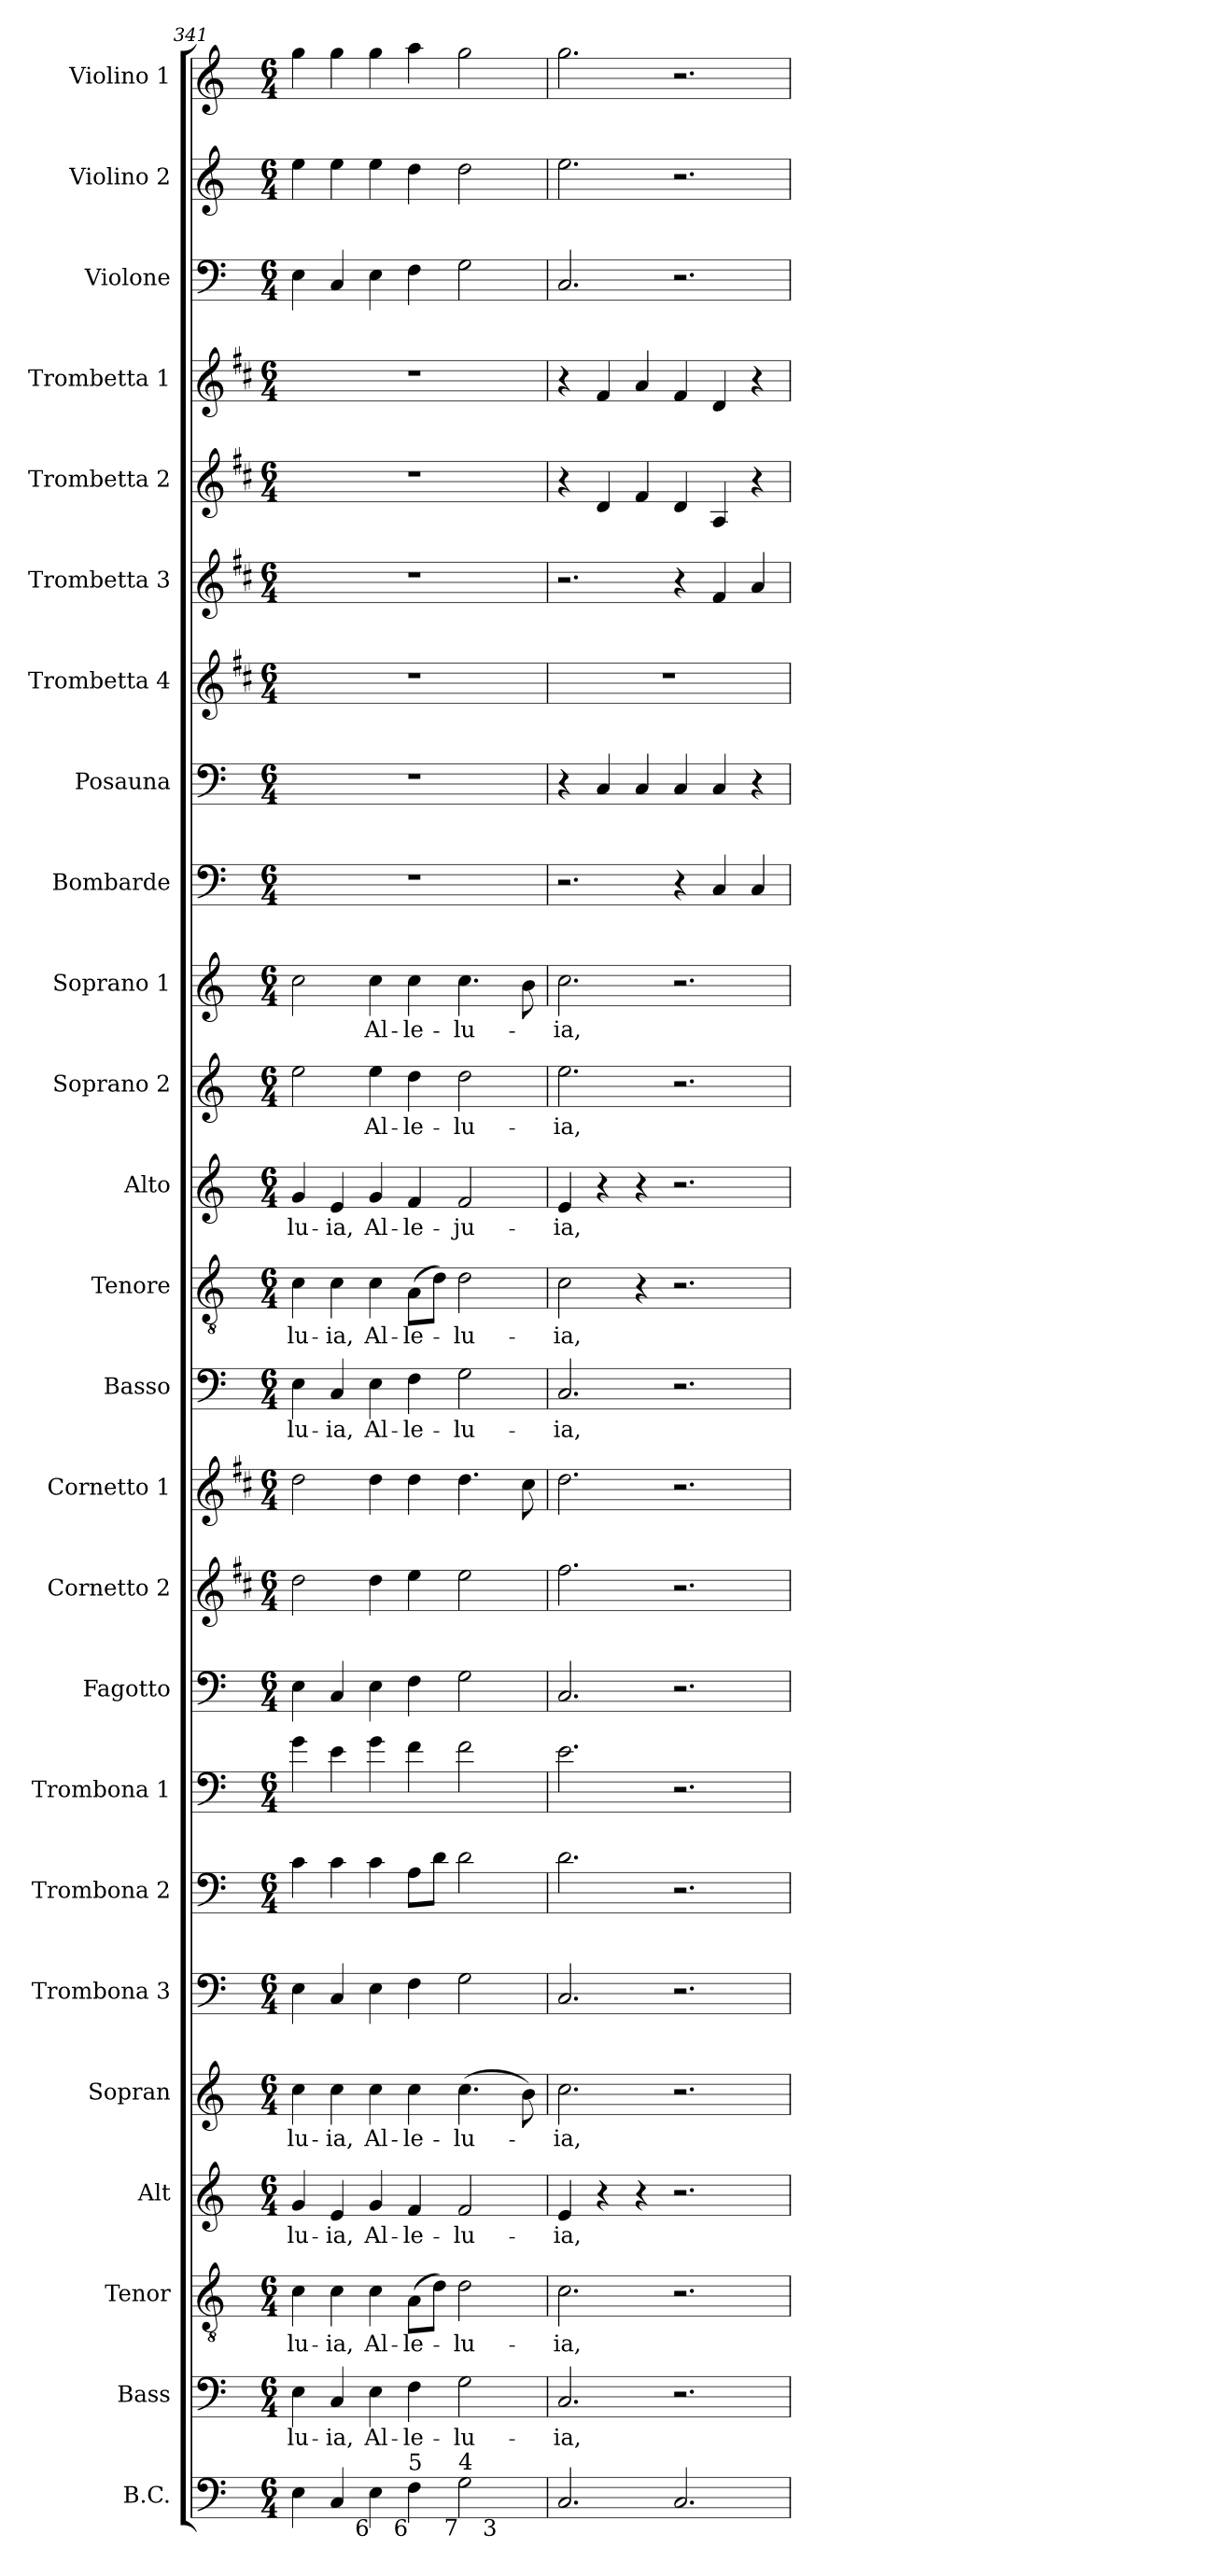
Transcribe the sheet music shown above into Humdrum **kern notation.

**kern	**kern	**text	**kern	**text	**kern	**text	**kern	**text	**kern	**kern	**kern	**kern	**kern	**kern	**kern	**text	**kern	**text	**kern	**text	**kern	**text	**kern	**text	**kern	**kern	**kern	**kern	**kern	**kern	**kern	**kern	**kern
*part25	*part24	*part24	*part23	*part23	*part22	*part22	*part21	*part21	*part20	*part19	*part18	*part17	*part16	*part15	*part14	*part14	*part13	*part13	*part12	*part12	*part11	*part11	*part10	*part10	*part9	*part8	*part7	*part6	*part5	*part4	*part3	*part2	*part1
*staff25	*staff24	*staff24	*staff23	*staff23	*staff22	*staff22	*staff21	*staff21	*staff20	*staff19	*staff18	*staff17	*staff16	*staff15	*staff14	*staff14	*staff13	*staff13	*staff12	*staff12	*staff11	*staff11	*staff10	*staff10	*staff9	*staff8	*staff7	*staff6	*staff5	*staff4	*staff3	*staff2	*staff1
*I"B.C.	*I"Bass	*	*I"Tenor	*	*I"Alt	*	*I"Sopran	*	*I"Trombona 3	*I"Trombona 2	*I"Trombona 1	*I"Fagotto	*I"Cornetto 2	*I"Cornetto 1	*I"Basso	*	*I"Tenore	*	*I"Alto	*	*I"Soprano 2	*	*I"Soprano 1	*	*I"Bombarde	*I"Posauna	*I"Trombetta 4	*I"Trombetta 3	*I"Trombetta 2	*I"Trombetta 1	*I"Violone	*I"Violino 2	*I"Violino 1
*I'B.C.	*I'B.	*	*I'T.	*	*I'A.	*	*I'S.	*	*I'Tbn. 2	*I'Tbn. 2	*I'Tbn. 1	*I'Fag.	*I'Cor. 2	*I'Cor. 1	*I'B.	*	*I'T.	*	*I'A.	*	*I'S.	*	*I'S.	*	*	*	*	*	*	*	*	*I'Vl. 2	*I'Vl. 1
*clefF4	*clefF4	*	*clefGv2	*	*clefG2	*	*clefG2	*	*clefF4	*clefF4	*clefF4	*clefF4	*clefG2	*clefG2	*clefF4	*	*clefGv2	*	*clefG2	*	*clefG2	*	*clefG2	*	*clefF4	*clefF4	*clefG2	*clefG2	*clefG2	*clefG2	*clefF4	*clefG2	*clefG2
*	*	*	*ITrd7c12	*	*	*	*	*	*	*	*	*	*ITrd1c2	*ITrd1c2	*	*	*ITrd7c12	*	*	*	*	*	*	*	*	*	*ITrd1c2	*ITrd1c2	*ITrd1c2	*ITrd1c2	*	*	*
*k[]	*k[]	*	*k[]	*	*k[]	*	*k[]	*	*k[]	*k[]	*k[]	*k[]	*k[]	*k[]	*k[]	*	*k[]	*	*k[]	*	*k[]	*	*k[]	*	*k[]	*k[]	*k[]	*k[]	*k[]	*k[]	*k[]	*k[]	*k[]
*C:	*C:	*	*C:	*	*C:	*	*C:	*	*C:	*C:	*C:	*C:	*C:	*C:	*C:	*	*C:	*	*C:	*	*C:	*	*C:	*	*C:	*C:	*C:	*C:	*C:	*C:	*C:	*C:	*C:
*M6/4	*M6/4	*	*M6/4	*	*M6/4	*	*M6/4	*	*M6/4	*M6/4	*M6/4	*M6/4	*M6/4	*M6/4	*M6/4	*	*M6/4	*	*M6/4	*	*M6/4	*	*M6/4	*	*M6/4	*M6/4	*M6/4	*M6/4	*M6/4	*M6/4	*M6/4	*M6/4	*M6/4
=341	=341	=341	=341	=341	=341	=341	=341	=341	=341	=341	=341	=341	=341	=341	=341	=341	=341	=341	=341	=341	=341	=341	=341	=341	=341	=341	=341	=341	=341	=341	=341	=341	=341
!	!	!LO:LY:b:color=#000000	!	!	!	!	!	!	!	!	!	!	!	!	!	!	!	!	!	!	!	!	!	!	!	!	!	!	!	!	!	!	!
!	!	!	!	!LO:LY:b:color=#000000	!	!	!	!	!	!	!	!	!	!	!	!	!	!	!	!	!	!	!	!	!	!	!	!	!	!	!	!	!
!	!	!	!	!	!	!LO:LY:b:color=#000000	!	!	!	!	!	!	!	!	!	!	!	!	!	!	!	!	!	!	!	!	!	!	!	!	!	!	!
!	!	!	!	!	!	!	!	!LO:LY:b:color=#000000	!	!	!	!	!	!	!	!	!	!	!	!	!	!	!	!	!	!	!	!	!	!	!	!	!
!	!	!	!	!	!	!	!	!	!	!	!	!	!	!	!	!LO:LY:b:color=#000000	!	!	!	!	!	!	!	!	!	!	!	!	!	!	!	!	!
!	!	!	!	!	!	!	!	!	!	!	!	!	!	!	!	!	!	!LO:LY:b:color=#000000	!	!	!	!	!	!	!	!	!	!	!	!	!	!	!
!LO:TX:b:rj:t=6	!	!	!	!	!	!	!	!	!	!	!	!	!	!	!	!	!	!	!	!	!	!	!	!	!	!	!	!	!	!	!	!	!
!	!	!	!	!	!	!	!	!	!	!	!	!	!	!	!	!	!	!	!	!LO:LY:b:color=#000000	!	!	!	!	!LO:N:vis=1	!LO:N:vis=1	!LO:N:vis=1	!LO:N:vis=1	!LO:N:vis=1	!LO:N:vis=1	!	!	!
*^	*	*	*	*	*	*	*	*	*	*	*	*	*	*	*	*	*	*	*	*	*	*	*	*	*	*	*	*	*	*	*	*	*
4Ei\	1ryy	4Ei\	-lu-	4Ci\	-lu-	4gi/	-lu-	4cci\	-lu-	4Ei\	4ci\	4gi\	4Ei\	2cci\	2cci\	4Ei\	-lu-	4Ci\	-lu-	4gi/	-lu-	2eei\	.	2cci\	.	1.r	1.r	1.r	1.r	1.r	1.r	4Ei\	4eei\	4ggi\
!	!	!	!LO:LY:b:color=#000000	!	!	!	!	!	!	!	!	!	!	!	!	!	!	!	!	!	!	!	!	!	!	!	!	!	!	!	!	!	!	!
!	!	!	!	!	!LO:LY:b:color=#000000	!	!	!	!	!	!	!	!	!	!	!	!	!	!	!	!	!	!	!	!	!	!	!	!	!	!	!	!	!
!	!	!	!	!	!	!	!LO:LY:b:color=#000000	!	!	!	!	!	!	!	!	!	!	!	!	!	!	!	!	!	!	!	!	!	!	!	!	!	!	!
!	!	!	!	!	!	!	!	!	!LO:LY:b:color=#000000	!	!	!	!	!	!	!	!	!	!	!	!	!	!	!	!	!	!	!	!	!	!	!	!	!
!	!	!	!	!	!	!	!	!	!	!	!	!	!	!	!	!	!LO:LY:b:color=#000000	!	!	!	!	!	!	!	!	!	!	!	!	!	!	!	!	!
!	!	!	!	!	!	!	!	!	!	!	!	!	!	!	!	!	!	!	!LO:LY:b:color=#000000	!	!	!	!	!	!	!	!	!	!	!	!	!	!	!
!	!	!	!	!	!	!	!	!	!	!	!	!	!	!	!	!	!	!	!	!	!LO:LY:b:color=#000000	!	!	!	!	!	!	!	!	!	!	!	!	!
4Ci/	.	4Ci/	-ia,	4Ci\	-ia,	4ei/	-ia,	4cci\	-ia,	4Ci/	4ci\	4ei\	4Ci/	.	.	4Ci/	-ia,	4Ci\	-ia,	4ei/	-ia,	.	.	.	.	.	.	.	.	.	.	4Ci/	4eei\	4ggi\
!	!	!	!LO:LY:b:color=#000000	!	!	!	!	!	!	!	!	!	!	!	!	!	!	!	!	!	!	!	!	!	!	!	!	!	!	!	!	!	!	!
!	!	!	!	!	!LO:LY:b:color=#000000	!	!	!	!	!	!	!	!	!	!	!	!	!	!	!	!	!	!	!	!	!	!	!	!	!	!	!	!	!
!	!	!	!	!	!	!	!LO:LY:b:color=#000000	!	!	!	!	!	!	!	!	!	!	!	!	!	!	!	!	!	!	!	!	!	!	!	!	!	!	!
!	!	!	!	!	!	!	!	!	!LO:LY:b:color=#000000	!	!	!	!	!	!	!	!	!	!	!	!	!	!	!	!	!	!	!	!	!	!	!	!	!
!	!	!	!	!	!	!	!	!	!	!	!	!	!	!	!	!	!LO:LY:b:color=#000000	!	!	!	!	!	!	!	!	!	!	!	!	!	!	!	!	!
!	!	!	!	!	!	!	!	!	!	!	!	!	!	!	!	!	!	!	!LO:LY:b:color=#000000	!	!	!	!	!	!	!	!	!	!	!	!	!	!	!
!	!	!	!	!	!	!	!	!	!	!	!	!	!	!	!	!	!	!	!	!	!LO:LY:b:color=#000000	!	!	!	!	!	!	!	!	!	!	!	!	!
!	!	!	!	!	!	!	!	!	!	!	!	!	!	!	!	!	!	!	!	!	!	!	!LO:LY:b:color=#000000	!	!	!	!	!	!	!	!	!	!	!
!LO:TX:b:rj:t=6	!	!	!	!	!	!	!	!	!	!	!	!	!	!	!	!	!	!	!	!	!	!	!	!	!	!	!	!	!	!	!	!	!	!
!	!	!	!	!	!	!	!	!	!	!	!	!	!	!	!	!	!	!	!	!	!	!	!	!	!LO:LY:b:color=#000000	!	!	!	!	!	!	!	!	!
4Ei\	.	4Ei\	Al-	4Ci\	Al-	4gi/	Al-	4cci\	Al-	4Ei\	4ci\	4gi\	4Ei\	4cci\	4cci\	4Ei\	Al-	4Ci\	Al-	4gi/	Al-	4eei\	Al-	4cci\	Al-	.	.	.	.	.	.	4Ei\	4eei\	4ggi\
!	!	!	!LO:LY:b:color=#000000	!	!	!	!	!	!	!	!	!	!	!	!	!	!	!	!	!	!	!	!	!	!	!	!	!	!	!	!	!	!	!
!	!	!	!	!	!LO:LY:b:color=#000000	!	!	!	!	!	!	!	!	!	!	!	!	!	!	!	!	!	!	!	!	!	!	!	!	!	!	!	!	!
!	!	!	!	!	!	!	!LO:LY:b:color=#000000	!	!	!	!	!	!	!	!	!	!	!	!	!	!	!	!	!	!	!	!	!	!	!	!	!	!	!
!	!	!	!	!	!	!	!	!	!LO:LY:b:color=#000000	!	!	!	!	!	!	!	!	!	!	!	!	!	!	!	!	!	!	!	!	!	!	!	!	!
!	!	!	!	!	!	!	!	!	!	!	!	!	!	!	!	!	!LO:LY:b:color=#000000	!	!	!	!	!	!	!	!	!	!	!	!	!	!	!	!	!
!	!	!	!	!	!	!	!	!	!	!	!	!	!	!	!	!	!	!	!LO:LY:b:color=#000000	!	!	!	!	!	!	!	!	!	!	!	!	!	!	!
!	!	!	!	!	!	!	!	!	!	!	!	!	!	!	!	!	!	!	!	!	!LO:LY:b:color=#000000	!	!	!	!	!	!	!	!	!	!	!	!	!
!	!	!	!	!	!	!	!	!	!	!	!	!	!	!	!	!	!	!	!	!	!	!	!LO:LY:b:color=#000000	!	!	!	!	!	!	!	!	!	!	!
!LO:TX:b:rj:t=6	!	!	!	!	!	!	!	!	!	!	!	!	!	!	!	!	!	!	!	!	!	!	!	!	!	!	!	!	!	!	!	!	!	!
!LO:TX:t=5	!	!	!	!	!	!	!	!	!	!	!	!	!	!	!	!	!	!	!	!	!	!	!	!	!	!	!	!	!	!	!	!	!	!
!	!	!	!	!	!	!	!	!	!	!	!	!	!	!	!	!	!	!	!	!	!	!	!	!	!LO:LY:b:color=#000000	!	!	!	!	!	!	!	!	!
4Fi\	.	4Fi\	-le-	(8AAi\L	-le-	4fi/	-le-	4cci\	-le-	4Fi\	8Ai\L	4fi\	4Fi\	4ddi\	4cci\	4Fi\	-le-	(8AAi\L	-le-	4fi/	-le-	4ddi\	-le-	4cci\	-le-	.	.	.	.	.	.	4Fi\	4ddi\	4aai\
.	.	.	.	8Di\J)	.	.	.	.	.	.	8di\J	.	.	.	.	.	.	8Di\J)	.	.	.	.	.	.	.	.	.	.	.	.	.	.	.	.
!	!	!	!LO:LY:b:color=#000000	!	!	!	!	!	!	!	!	!	!	!	!	!	!	!	!	!	!	!	!	!	!	!	!	!	!	!	!	!	!	!
!	!	!	!	!	!LO:LY:b:color=#000000	!	!	!	!	!	!	!	!	!	!	!	!	!	!	!	!	!	!	!	!	!	!	!	!	!	!	!	!	!
!	!	!	!	!	!	!	!LO:LY:b:color=#000000	!	!	!	!	!	!	!	!	!	!	!	!	!	!	!	!	!	!	!	!	!	!	!	!	!	!	!
!	!	!	!	!	!	!	!	!	!LO:LY:b:color=#000000	!	!	!	!	!	!	!	!	!	!	!	!	!	!	!	!	!	!	!	!	!	!	!	!	!
!	!	!	!	!	!	!	!	!	!	!	!	!	!	!	!	!	!LO:LY:b:color=#000000	!	!	!	!	!	!	!	!	!	!	!	!	!	!	!	!	!
!	!	!	!	!	!	!	!	!	!	!	!	!	!	!	!	!	!	!	!LO:LY:b:color=#000000	!	!	!	!	!	!	!	!	!	!	!	!	!	!	!
!	!	!	!	!	!	!	!	!	!	!	!	!	!	!	!	!	!	!	!	!	!LO:LY:b:color=#000000	!	!	!	!	!	!	!	!	!	!	!	!	!
!	!	!	!	!	!	!	!	!	!	!	!	!	!	!	!	!	!	!	!	!	!	!	!LO:LY:b:color=#000000	!	!	!	!	!	!	!	!	!	!	!
!LO:TX:b:rj:t=7	!	!	!	!	!	!	!	!	!	!	!	!	!	!	!	!	!	!	!	!	!	!	!	!	!	!	!	!	!	!	!	!	!	!
!LO:TX:t=4	!	!	!	!	!	!	!	!	!	!	!	!	!	!	!	!	!	!	!	!	!	!	!	!	!	!	!	!	!	!	!	!	!	!
!	!	!	!	!	!	!	!	!	!	!	!	!	!	!	!	!	!	!	!	!	!	!	!	!	!LO:LY:b:color=#000000	!	!	!	!	!	!	!	!	!
2Gi\	4ryy	2Gi\	-lu-	2Di\	-lu-	2fi/	-lu-	(4.cci\	-lu-	2Gi\	2di\	2fi\	2Gi\	2ddi\	4.cci\	2Gi\	-lu-	2Di\	-lu-	2fi/	-ju-	2ddi\	-lu-	4.cci\	-lu-	.	.	.	.	.	.	2Gi\	2ddi\	2ggi\
!	!LO:TX:b:rj:t=3	!	!	!	!	!	!	!	!	!	!	!	!	!	!	!	!	!	!	!	!	!	!	!	!	!	!	!	!	!	!	!	!	!
.	4ryy	.	.	.	.	.	.	.	.	.	.	.	.	.	.	.	.	.	.	.	.	.	.	.	.	.	.	.	.	.	.	.	.	.
.	.	.	.	.	.	.	.	8bi\)	.	.	.	.	.	.	8bi\	.	.	.	.	.	.	.	.	8bi\	.	.	.	.	.	.	.	.	.	.
*v	*v	*	*	*	*	*	*	*	*	*	*	*	*	*	*	*	*	*	*	*	*	*	*	*	*	*	*	*	*	*	*	*	*	*
=342	=342	=342	=342	=342	=342	=342	=342	=342	=342	=342	=342	=342	=342	=342	=342	=342	=342	=342	=342	=342	=342	=342	=342	=342	=342	=342	=342	=342	=342	=342	=342	=342	=342
*^	*	*	*	*	*	*	*	*	*	*	*	*	*	*	*	*	*	*	*	*	*	*	*	*	*	*	*	*	*	*	*	*	*
!	!	!	!LO:LY:b:color=#000000	!	!	!	!	!	!	!	!	!	!	!	!	!	!	!	!	!	!	!	!	!	!	!	!	!	!	!	!	!	!	!
*v	*v	*	*	*	*	*	*	*	*	*	*	*	*	*	*	*	*	*	*	*	*	*	*	*	*	*	*	*	*	*	*	*	*	*
*^	*	*	*	*	*	*	*	*	*	*	*	*	*	*	*	*	*	*	*	*	*	*	*	*	*	*	*	*	*	*	*	*	*
!	!	!	!	!	!LO:LY:b:color=#000000	!	!	!	!	!	!	!	!	!	!	!	!	!	!	!	!	!	!	!	!	!	!	!	!	!	!	!	!	!
*v	*v	*	*	*	*	*	*	*	*	*	*	*	*	*	*	*	*	*	*	*	*	*	*	*	*	*	*	*	*	*	*	*	*	*
*^	*	*	*	*	*	*	*	*	*	*	*	*	*	*	*	*	*	*	*	*	*	*	*	*	*	*	*	*	*	*	*	*	*
!	!	!	!	!	!	!	!LO:LY:b:color=#000000	!	!	!	!	!	!	!	!	!	!	!	!	!	!	!	!	!	!	!	!	!	!	!	!	!	!	!
*v	*v	*	*	*	*	*	*	*	*	*	*	*	*	*	*	*	*	*	*	*	*	*	*	*	*	*	*	*	*	*	*	*	*	*
*^	*	*	*	*	*	*	*	*	*	*	*	*	*	*	*	*	*	*	*	*	*	*	*	*	*	*	*	*	*	*	*	*	*
!	!	!	!	!	!	!	!	!	!LO:LY:b:color=#000000	!	!	!	!	!	!	!	!	!	!	!	!	!	!	!	!	!	!	!	!	!	!	!	!	!
*v	*v	*	*	*	*	*	*	*	*	*	*	*	*	*	*	*	*	*	*	*	*	*	*	*	*	*	*	*	*	*	*	*	*	*
*^	*	*	*	*	*	*	*	*	*	*	*	*	*	*	*	*	*	*	*	*	*	*	*	*	*	*	*	*	*	*	*	*	*
!	!	!	!	!	!	!	!	!	!	!	!	!	!	!	!	!	!LO:LY:b:color=#000000	!	!	!	!	!	!	!	!	!	!	!	!	!	!	!	!	!
*v	*v	*	*	*	*	*	*	*	*	*	*	*	*	*	*	*	*	*	*	*	*	*	*	*	*	*	*	*	*	*	*	*	*	*
*^	*	*	*	*	*	*	*	*	*	*	*	*	*	*	*	*	*	*	*	*	*	*	*	*	*	*	*	*	*	*	*	*	*
!	!	!	!	!	!	!	!	!	!	!	!	!	!	!	!	!	!	!	!LO:LY:b:color=#000000	!	!	!	!	!	!	!	!	!	!	!	!	!	!	!
*v	*v	*	*	*	*	*	*	*	*	*	*	*	*	*	*	*	*	*	*	*	*	*	*	*	*	*	*	*	*	*	*	*	*	*
*^	*	*	*	*	*	*	*	*	*	*	*	*	*	*	*	*	*	*	*	*	*	*	*	*	*	*	*	*	*	*	*	*	*
!	!	!	!	!	!	!	!	!	!	!	!	!	!	!	!	!	!	!	!	!	!LO:LY:b:color=#000000	!	!	!	!	!	!	!	!	!	!	!	!	!
*v	*v	*	*	*	*	*	*	*	*	*	*	*	*	*	*	*	*	*	*	*	*	*	*	*	*	*	*	*	*	*	*	*	*	*
*^	*	*	*	*	*	*	*	*	*	*	*	*	*	*	*	*	*	*	*	*	*	*	*	*	*	*	*	*	*	*	*	*	*
!	!	!	!	!	!	!	!	!	!	!	!	!	!	!	!	!	!	!	!	!	!	!	!LO:LY:b:color=#000000	!	!	!	!	!	!	!	!	!	!	!
*v	*v	*	*	*	*	*	*	*	*	*	*	*	*	*	*	*	*	*	*	*	*	*	*	*	*	*	*	*	*	*	*	*	*	*
*^	*	*	*	*	*	*	*	*	*	*	*	*	*	*	*	*	*	*	*	*	*	*	*	*	*	*	*	*	*	*	*	*	*
!	!	!	!	!	!	!	!	!	!	!	!	!	!	!	!	!	!	!	!	!	!	!	!	!	!LO:LY:b:color=#000000	!	!	!LO:N:vis=1	!	!	!	!	!	!
*v	*v	*	*	*	*	*	*	*	*	*	*	*	*	*	*	*	*	*	*	*	*	*	*	*	*	*	*	*	*	*	*	*	*	*
2.Ci/	2.Ci/	-ia,	2.Ci\	-ia,	4ei/	-ia,	2.cci\	-ia,	2.Ci/	2.di\	2.ei\	2.Ci/	2.eei\	2.cci\	2.Ci/	-ia,	2Ci\	-ia,	4ei/	-ia,	2.eei\	-ia,	2.cci\	-ia,	2.r	4r	1.r	2.r	4r	4r	2.Ci/	2.eei\	2.ggi\
.	.	.	.	.	4r	.	.	.	.	.	.	.	.	.	.	.	.	.	4r	.	.	.	.	.	.	4Ci/	.	.	4ci/	4ei/	.	.	.
.	.	.	.	.	4r	.	.	.	.	.	.	.	.	.	.	.	4r	.	4r	.	.	.	.	.	.	4Ci/	.	.	4ei/	4gi/	.	.	.
2.Ci/	2.r	.	2.r	.	2.r	.	2.r	.	2.r	2.r	2.r	2.r	2.r	2.r	2.r	.	2.r	.	2.r	.	2.r	.	2.r	.	4r	4Ci/	.	4r	4ci/	4ei/	2.r	2.r	2.r
.	.	.	.	.	.	.	.	.	.	.	.	.	.	.	.	.	.	.	.	.	.	.	.	.	4Ci/	4Ci/	.	4ei/	4Gi/	4ci/	.	.	.
.	.	.	.	.	.	.	.	.	.	.	.	.	.	.	.	.	.	.	.	.	.	.	.	.	4Ci/	4r	.	4gi/	4r	4r	.	.	.
=	=	=	=	=	=	=	=	=	=	=	=	=	=	=	=	=	=	=	=	=	=	=	=	=	=	=	=	=	=	=	=	=	=
*-	*-	*-	*-	*-	*-	*-	*-	*-	*-	*-	*-	*-	*-	*-	*-	*-	*-	*-	*-	*-	*-	*-	*-	*-	*-	*-	*-	*-	*-	*-	*-	*-	*-
